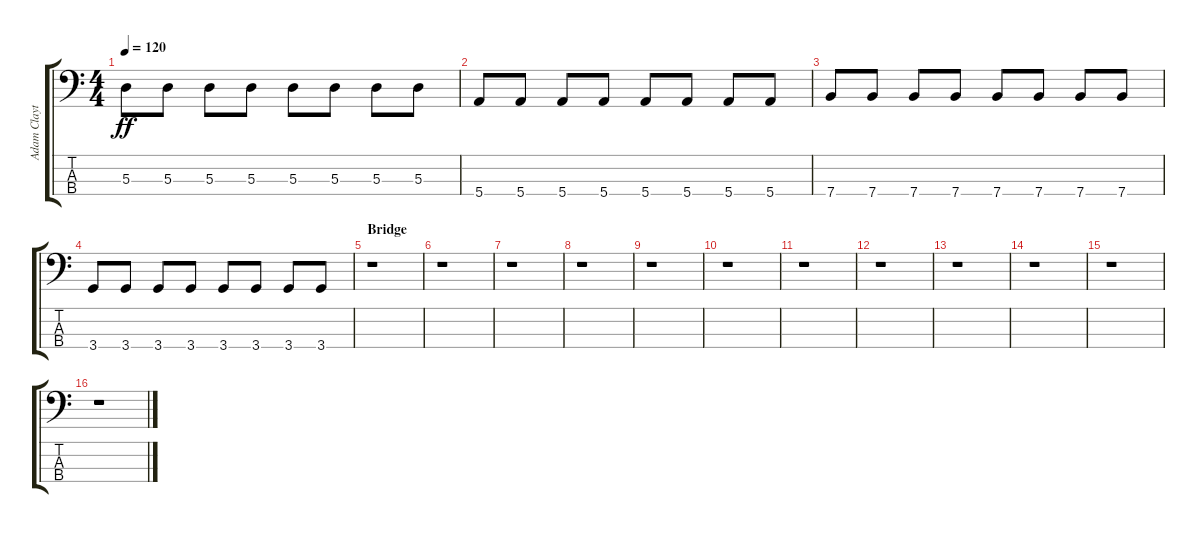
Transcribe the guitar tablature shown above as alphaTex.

\track ("Adam Clayton" "Adam Clayt") {instrument electricbassfinger}
\staff {score tabs}
\tuning (G2 D2 A1 E1) {hide}
\ts (4 4)
\tempo 120
\clef f4
\ks c
5.3.8{dy ff} 5.3.8 5.3.8 5.3.8 5.3.8 5.3.8 5.3.8 5.3.8 |
5.4.8 5.4.8 5.4.8 5.4.8 5.4.8 5.4.8 5.4.8 5.4.8 |
7.4.8 7.4.8 7.4.8 7.4.8 7.4.8 7.4.8 7.4.8 7.4.8 |
3.4.8 3.4.8 3.4.8 3.4.8 3.4.8 3.4.8 3.4.8 3.4.8 |
\section ("" "Bridge")
r.1 |
r.1 |
r.1 |
r.1 |
r.1 |
r.1 |
r.1 |
r.1 |
r.1 |
r.1 |
r.1 |
r.1
